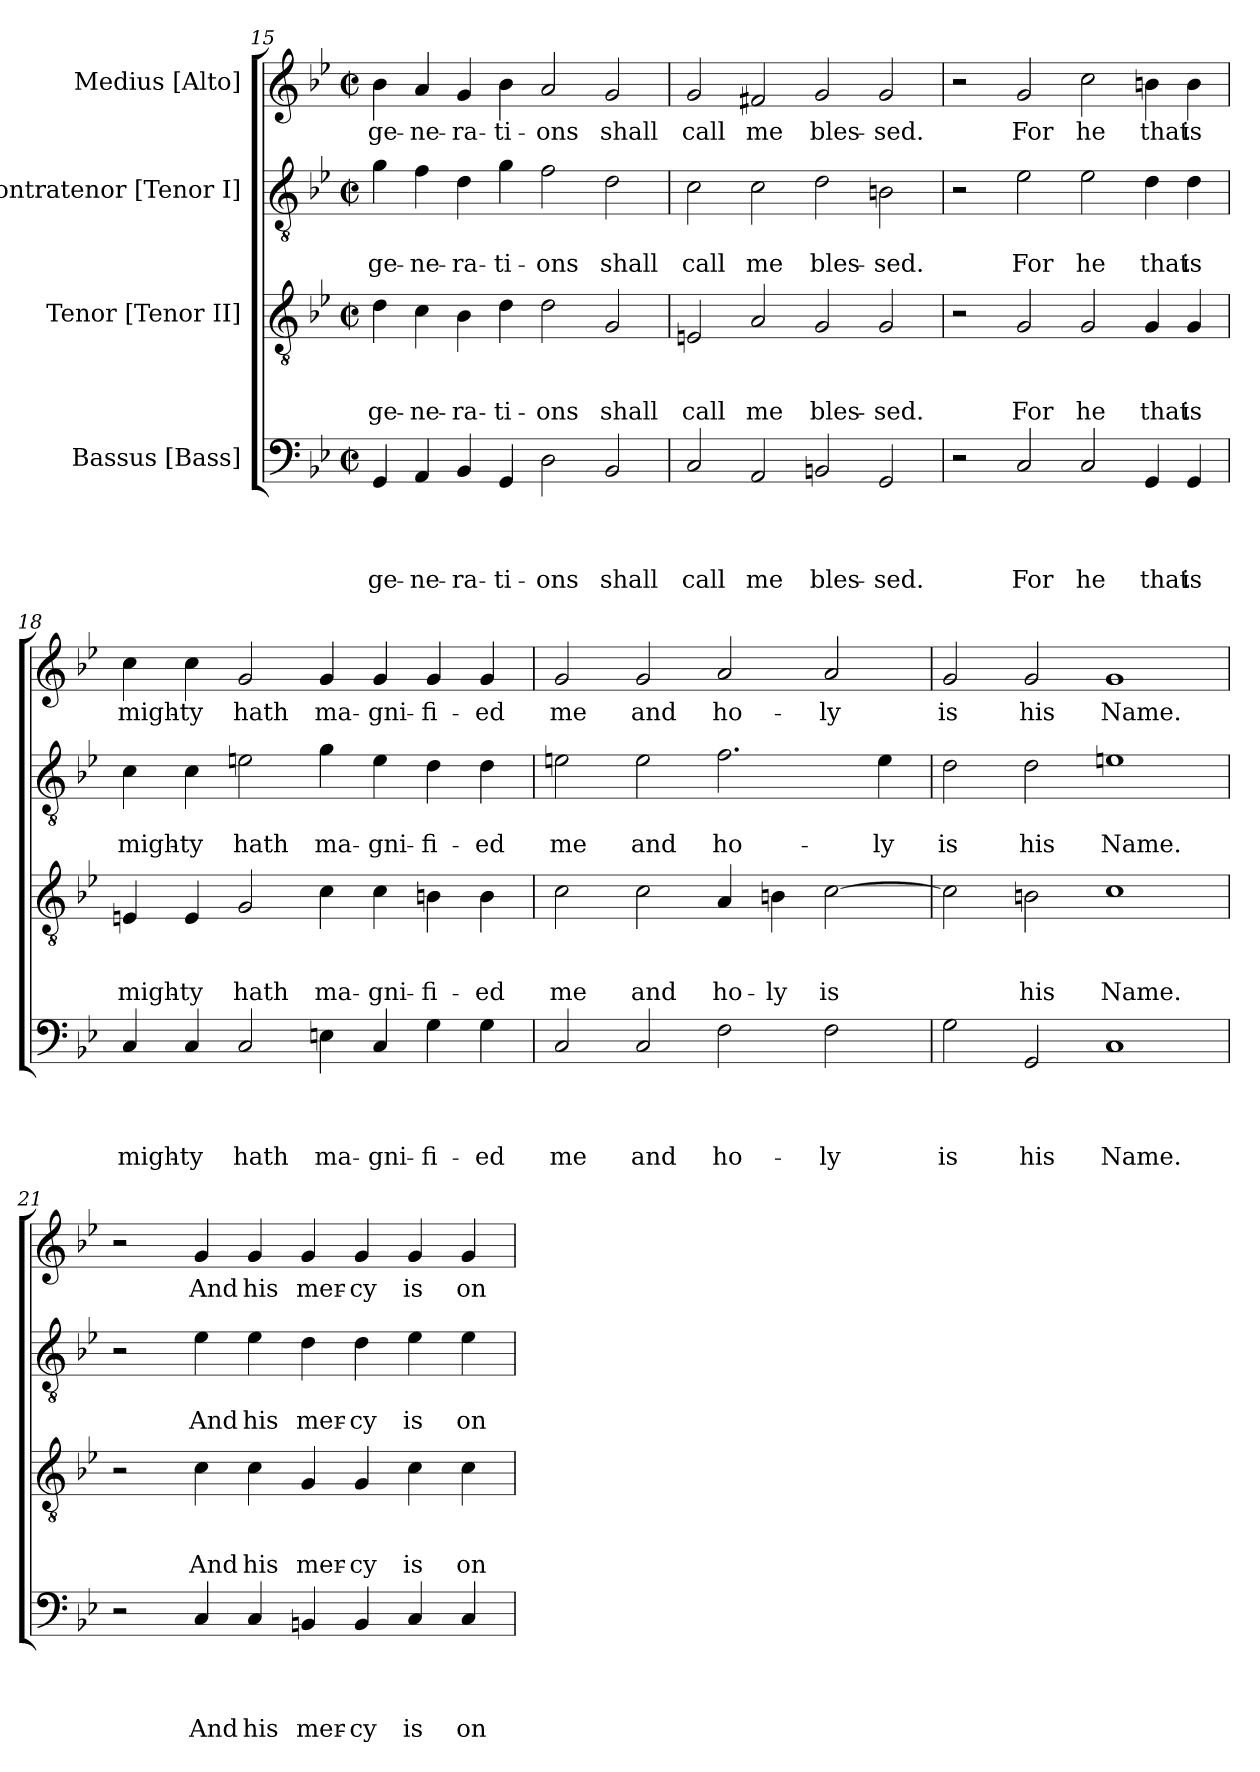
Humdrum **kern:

**kern	**text	**text	**text	**text	**kern	**text	**text	**text	**kern	**text	**text	**kern	**text
*part4	*part4	*part4	*part4	*part4	*part3	*part3	*part3	*part3	*part2	*part2	*part2	*part1	*part1
*staff4	*staff4	*staff4	*staff4	*staff4	*staff3	*staff3	*staff3	*staff3	*staff2	*staff2	*staff2	*staff1	*staff1
*I"Bassus [Bass]	*	*	*	*	*I"Tenor [Tenor II]	*	*	*	*I"Contratenor [Tenor I]	*	*	*I"Medius [Alto]	*
*clefF4	*	*	*	*	*clefGv2	*	*	*	*clefGv2	*	*	*clefG2	*
*k[b-e-]	*	*	*	*	*k[b-e-]	*	*	*	*k[b-e-]	*	*	*k[b-e-]	*
*B-:	*	*	*	*	*B-:	*	*	*	*B-:	*	*	*B-:	*
*M2/2	*	*	*	*	*M2/2	*	*	*	*M2/2	*	*	*M2/2	*
*met(c|)	*	*	*	*	*met(c|)	*	*	*	*met(c|)	*	*	*met(c|)	*
=15	=15	=15	=15	=15	=15	=15	=15	=15	=15	=15	=15	=15	=15
!	!	!	!	!LO:LY:b	!	!	!	!LO:LY:b	!	!	!LO:LY:b	!	!LO:LY:b
4GG/	.	.	.	ge-	4d\	.	.	ge-	4g\	.	ge-	4b-\	ge-
!	!	!	!	!LO:LY:b	!	!	!	!LO:LY:b	!	!	!LO:LY:b	!	!LO:LY:b
4AA/	.	.	.	-ne-	4c\	.	.	-ne-	4f\	.	-ne-	4a/	-ne-
!	!	!	!	!LO:LY:b	!	!	!	!LO:LY:b	!	!	!LO:LY:b	!	!LO:LY:b
4BB-/	.	.	.	-ra-	4B-\	.	.	-ra-	4d\	.	-ra-	4g/	-ra-
!	!	!	!	!LO:LY:b	!	!	!	!LO:LY:b	!	!	!LO:LY:b	!	!LO:LY:b
4GG/	.	.	.	-ti-	4d\	.	.	-ti-	4g\	.	-ti-	4b-\	-ti-
!	!	!	!	!LO:LY:b	!	!	!	!LO:LY:b	!	!	!LO:LY:b	!	!LO:LY:b
2D\	.	.	.	-ons	2d\	.	.	-ons	2f\	.	-ons	2a/	-ons
!	!	!	!	!LO:LY:b	!	!	!	!LO:LY:b	!	!	!LO:LY:b	!	!LO:LY:b
2BB-/	.	.	.	shall	2G/	.	.	shall	2d\	.	shall	2g/	shall
=16	=16	=16	=16	=16	=16	=16	=16	=16	=16	=16	=16	=16	=16
!	!	!	!	!LO:LY:b	!	!	!	!LO:LY:b	!	!	!LO:LY:b	!	!LO:LY:b
2C/	.	.	.	call	2En/	.	.	call	2c\	.	call	2g/	call
!	!	!	!	!LO:LY:b	!	!	!	!LO:LY:b	!	!	!LO:LY:b	!	!LO:LY:b
2AA/	.	.	.	me	2A/	.	.	me	2c\	.	me	2f#X/	me
!	!	!	!	!LO:LY:b	!	!	!	!LO:LY:b	!	!	!LO:LY:b	!	!LO:LY:b
2BBn/	.	.	.	bles-	2G/	.	.	bles-	2d\	.	bles-	2g/	bles-
!	!	!	!	!LO:LY:b	!	!	!	!LO:LY:b	!	!	!LO:LY:b	!	!LO:LY:b
2GG/	.	.	.	-sed.	2G/	.	.	-sed.	2Bn\	.	-sed.	2g/	-sed.
=17	=17	=17	=17	=17	=17	=17	=17	=17	=17	=17	=17	=17	=17
2r	.	.	.	.	2r	.	.	.	2r	.	.	2r	.
!	!	!	!	!LO:LY:b	!	!	!	!LO:LY:b	!	!	!LO:LY:b	!	!LO:LY:b
2C/	.	.	.	For	2G/	.	.	For	2e-\	.	For	2g/	For
!	!	!	!	!LO:LY:b	!	!	!	!LO:LY:b	!	!	!LO:LY:b	!	!LO:LY:b
2C/	.	.	.	he	2G/	.	.	he	2e-\	.	he	2cc\	he
!	!	!	!	!LO:LY:b	!	!	!	!LO:LY:b	!	!	!LO:LY:b	!	!LO:LY:b
4GG/	.	.	.	that	4G/	.	.	that	4d\	.	that	4bn\	that
!	!	!	!	!LO:LY:b	!	!	!	!LO:LY:b	!	!	!LO:LY:b	!	!LO:LY:b
4GG/	.	.	.	is	4G/	.	.	is	4d\	.	is	4b\	is
!!LO:PB:g=z
=18	=18	=18	=18	=18	=18	=18	=18	=18	=18	=18	=18	=18	=18
!	!	!	!	!LO:LY:b	!	!	!	!LO:LY:b	!	!	!LO:LY:b	!	!LO:LY:b
4C/	.	.	.	migh-	4En/	.	.	migh-	4c\	.	migh-	4cc\	migh-
!	!	!	!	!LO:LY:b	!	!	!	!LO:LY:b	!	!	!LO:LY:b	!	!LO:LY:b
4C/	.	.	.	-ty	4E/	.	.	-ty	4c\	.	-ty	4cc\	-ty
!	!	!	!	!LO:LY:b	!	!	!	!LO:LY:b	!	!	!LO:LY:b	!	!LO:LY:b
2C/	.	.	.	hath	2G/	.	.	hath	2en\	.	hath	2g/	hath
!	!	!	!	!LO:LY:b	!	!	!	!LO:LY:b	!	!	!LO:LY:b	!	!LO:LY:b
4En\	.	.	.	ma-	4c\	.	.	ma-	4g\	.	ma-	4g/	ma-
!	!	!	!	!LO:LY:b	!	!	!	!LO:LY:b	!	!	!LO:LY:b	!	!LO:LY:b
4C/	.	.	.	-gni-	4c\	.	.	-gni-	4e\	.	-gni-	4g/	-gni-
!	!	!	!	!LO:LY:b	!	!	!	!LO:LY:b	!	!	!LO:LY:b	!	!LO:LY:b
4G\	.	.	.	-fi-	4Bn\	.	.	-fi-	4d\	.	-fi-	4g/	-fi-
!	!	!	!	!LO:LY:b	!	!	!	!LO:LY:b	!	!	!LO:LY:b	!	!LO:LY:b
4G\	.	.	.	-ed	4B\	.	.	-ed	4d\	.	-ed	4g/	-ed
=19	=19	=19	=19	=19	=19	=19	=19	=19	=19	=19	=19	=19	=19
!	!	!	!	!LO:LY:b	!	!	!	!LO:LY:b	!	!	!LO:LY:b	!	!LO:LY:b
2C/	.	.	.	me	2c\	.	.	me	2en\	.	me	2g/	me
!	!	!	!	!LO:LY:b	!	!	!	!LO:LY:b	!	!	!LO:LY:b	!	!LO:LY:b
2C/	.	.	.	and	2c\	.	.	and	2e\	.	and	2g/	and
!	!	!	!	!LO:LY:b	!	!	!	!LO:LY:b	!	!	!LO:LY:b	!	!LO:LY:b
2F\	.	.	.	ho-	4A/	.	.	ho-	2.f\	.	ho-	2a/	ho-
!	!	!	!	!	!	!	!	!LO:LY:b	!	!	!	!	!
.	.	.	.	.	4Bn\	.	.	-ly	.	.	.	.	.
!	!	!	!	!LO:LY:b	!	!	!	!LO:LY:b	!	!	!	!	!LO:LY:b
2F\	.	.	.	-ly	[>2c\	.	.	is	.	.	.	2a/	-ly
!	!	!	!	!	!	!	!	!	!	!	!LO:LY:b	!	!
.	.	.	.	.	.	.	.	.	4e\	.	-ly	.	.
=20	=20	=20	=20	=20	=20	=20	=20	=20	=20	=20	=20	=20	=20
!	!	!	!	!LO:LY:b	!	!	!	!	!	!	!LO:LY:b	!	!LO:LY:b
2G\	.	.	.	is	2c\]	.	.	.	2d\	.	is	2g/	is
!	!	!	!	!LO:LY:b	!	!	!	!LO:LY:b	!	!	!LO:LY:b	!	!LO:LY:b
2GG/	.	.	.	his	2Bn\	.	.	his	2d\	.	his	2g/	his
!	!	!	!	!LO:LY:b	!	!	!	!LO:LY:b	!	!	!LO:LY:b	!	!LO:LY:b
1C	.	.	.	Name.	1c	.	.	Name.	1en	.	Name.	1g	Name.
=21	=21	=21	=21	=21	=21	=21	=21	=21	=21	=21	=21	=21	=21
2r	.	.	.	.	2r	.	.	.	2r	.	.	2r	.
!	!	!	!	!LO:LY:b	!	!	!	!LO:LY:b	!	!	!LO:LY:b	!	!LO:LY:b
4C/	.	.	.	And	4c\	.	.	And	4e-\	.	And	4g/	And
!	!	!	!	!LO:LY:b	!	!	!	!LO:LY:b	!	!	!LO:LY:b	!	!LO:LY:b
4C/	.	.	.	his	4c\	.	.	his	4e-\	.	his	4g/	his
!	!	!	!	!LO:LY:b	!	!	!	!LO:LY:b	!	!	!LO:LY:b	!	!LO:LY:b
4BBn/	.	.	.	mer-	4G/	.	.	mer-	4d\	.	mer-	4g/	mer-
!	!	!	!	!LO:LY:b	!	!	!	!LO:LY:b	!	!	!LO:LY:b	!	!LO:LY:b
4BB/	.	.	.	-cy	4G/	.	.	-cy	4d\	.	-cy	4g/	-cy
!	!	!	!	!LO:LY:b	!	!	!	!LO:LY:b	!	!	!LO:LY:b	!	!LO:LY:b
4C/	.	.	.	is	4c\	.	.	is	4e-\	.	is	4g/	is
!	!	!	!	!LO:LY:b	!	!	!	!LO:LY:b	!	!	!LO:LY:b	!	!LO:LY:b
4C/	.	.	.	on	4c\	.	.	on	4e-\	.	on	4g/	on
=	=	=	=	=	=	=	=	=	=	=	=	=	=
*-	*-	*-	*-	*-	*-	*-	*-	*-	*-	*-	*-	*-	*-
